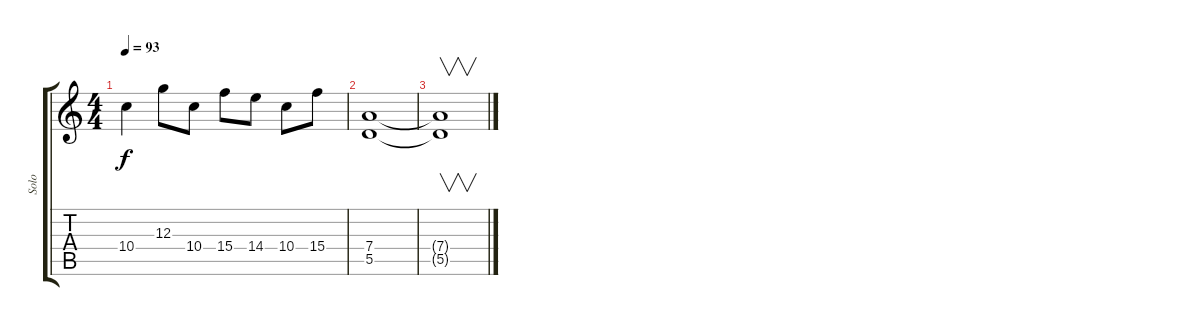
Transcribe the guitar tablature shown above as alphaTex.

\track ("Solo" "Solo") {instrument distortionguitar}
\staff {score tabs}
\tuning (E4 B3 G3 D3 A2 E2) {hide}
\ts (4 4)
\tempo 93
\clef g2
\ks c
10.4.4{dy f} 12.3.8 10.4.8 15.4.8 14.4.8 10.4.8 15.4.8 |
(7.4 5.5).1 |
(7.4{t} 5.5{t}).1{v}
